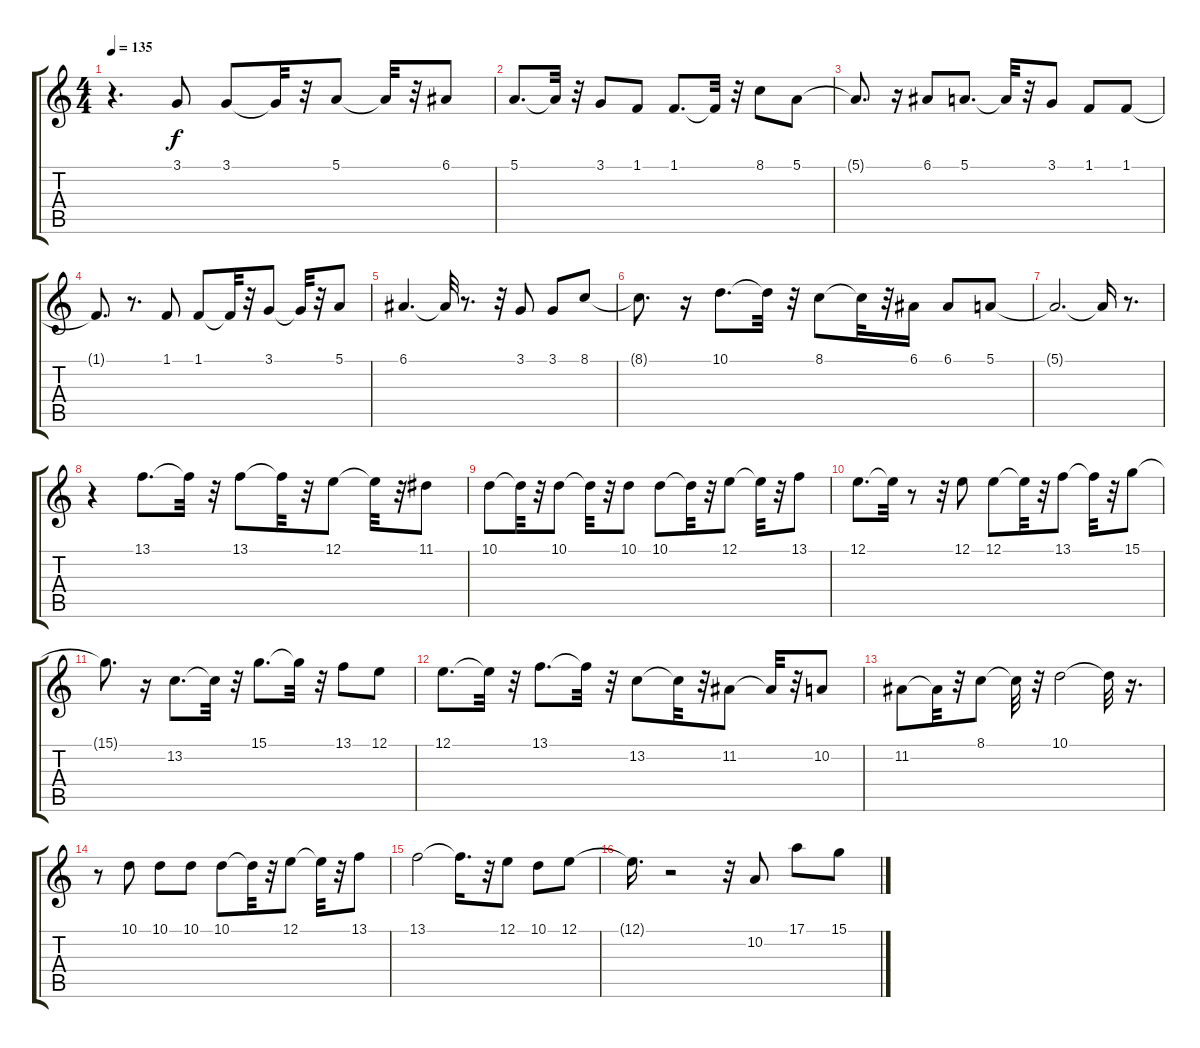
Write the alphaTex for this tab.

\track "" {instrument viola}
\staff {score tabs}
\tuning (E4 B3 G3 D3 A2 E2) {hide}
\ts (4 4)
\tempo 135
\clef g2
\ks c
r.4{d dy f} 3.1.8 3.1.8 3.1{t}.32 r.32 5.1.8 5.1{t}.32 r.32 6.1.8 |
5.1.8{d} 5.1{t}.32 r.32 3.1.8 1.1.8 1.1.8{d} 1.1{t}.32 r.32 8.1.8 5.1.8 |
5.1{t}.8{d} r.16 6.1.8 5.1.8{d} 5.1{t}.32 r.32 3.1.8 1.1.8 1.1.8 |
1.1{t}.8{d} r.8{d} 1.1.8 1.1.8 1.1{t}.32 r.32 3.1.8 3.1{t}.32 r.32 5.1.8 |
6.1.4{d} 6.1{t}.32 r.8{d} r.32 3.1.8 3.1.8 8.1.8 |
8.1{t}.8{d} r.16 10.1.8{d} 10.1{t}.32 r.32 8.1.8 8.1{t}.32 r.32 6.1.16 6.1.8 5.1.8 |
5.1{t}.2{d} 5.1{t}.16 r.8{d} |
r.4 13.1.8{d} 13.1{t}.32 r.32 13.1.8 13.1{t}.32 r.32 12.1.8 12.1{t}.32 r.32 11.1.8 |
10.1.8 10.1{t}.32 r.32 10.1.8 10.1{t}.32 r.32 10.1.8 10.1.8 10.1{t}.32 r.32 12.1.8 12.1{t}.32 r.32 13.1.8 |
12.1.8{d} 12.1{t}.32 r.8 r.32 12.1.8 12.1.8 12.1{t}.32 r.32 13.1.8 13.1{t}.32 r.32 15.1.8 |
15.1{t}.8{d} r.16 13.2.8{d} 13.2{t}.32 r.32 15.1.8{d} 15.1{t}.32 r.32 13.1.8 12.1.8 |
12.1.8{d} 12.1{t}.32 r.32 13.1.8{d} 13.1{t}.32 r.32 13.2.8 13.2{t}.32 r.32 11.2.8 11.2{t}.32 r.32 10.2.8 |
11.2.8 11.2{t}.32 r.32 8.1.8 8.1{t}.32 r.32 10.1.2 10.1{t}.32 r.16{d} |
r.8 10.1.8 10.1.8 10.1.8 10.1.8 10.1{t}.32 r.32 12.1.8 12.1{t}.32 r.32 13.1.8 |
13.1.2 13.1{t}.16{d} r.32 12.1.8 10.1.8 12.1.8 |
12.1{t}.16{d} r.2 r.32 10.2.8 17.1.8 15.1.8
